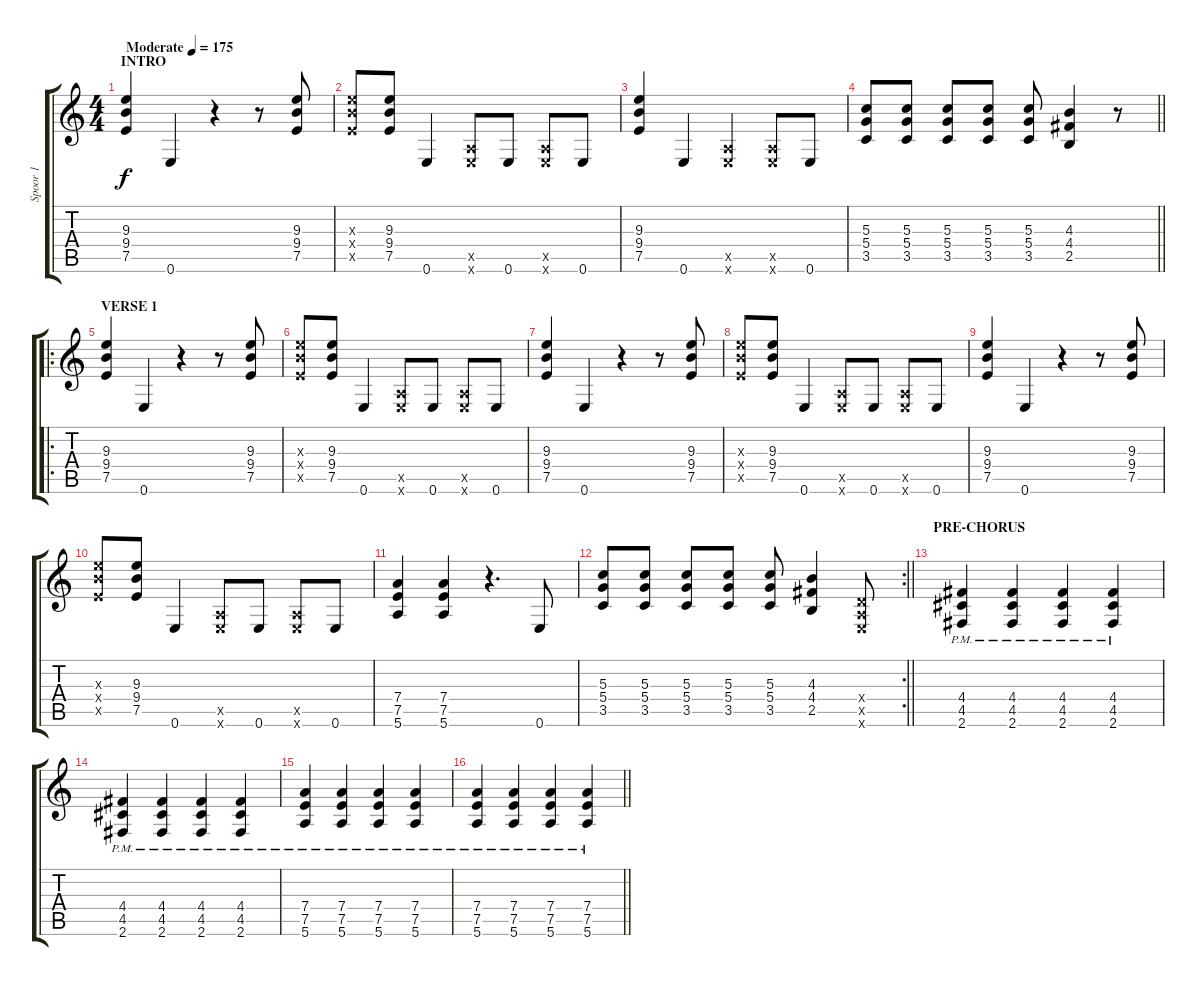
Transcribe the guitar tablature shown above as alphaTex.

\track ("Spoor 1" "Spoor 1") {instrument distortionguitar}
\staff {score tabs}
\tuning (E4 B3 G3 D3 A2 E2) {hide}
\ts (4 4)
\section ("" "INTRO")
\tempo (175 "Moderate")
\clef g2
\ks c
(9.3 9.4 7.5).4{dy f instrument distortionguitar} 0.6.4 r.4 r.8 (9.3 9.4 7.5).8 |
(9.3{x} 9.4{x} 7.5{x}).8 (9.3 9.4 7.5).8 0.6.4 (0.5{x} 0.6{x}).8 0.6.8 (0.5{x} 0.6{x}).8 0.6.8 |
(9.3 9.4 7.5).4 0.6.4 (0.5{x} 0.6{x}).4 (0.5{x} 0.6{x}).8 0.6.8 |
\barLineRight lightlight
(5.3 5.4 3.5).8 (5.3 5.4 3.5).8 (5.3 5.4 3.5).8 (5.3 5.4 3.5).8 (5.3 5.4 3.5).8 (4.3 4.4 2.5).4 r.8 |
\ro
\section ("" "VERSE 1")
(9.3 9.4 7.5).4 0.6.4 r.4 r.8 (9.3 9.4 7.5).8 |
(9.3{x} 9.4{x} 7.5{x}).8 (9.3 9.4 7.5).8 0.6.4 (0.5{x} 0.6{x}).8 0.6.8 (0.5{x} 0.6{x}).8 0.6.8 |
(9.3 9.4 7.5).4 0.6.4 r.4 r.8 (9.3 9.4 7.5).8 |
(9.3{x} 9.4{x} 7.5{x}).8 (9.3 9.4 7.5).8 0.6.4 (0.5{x} 0.6{x}).8 0.6.8 (0.5{x} 0.6{x}).8 0.6.8 |
(9.3 9.4 7.5).4 0.6.4 r.4 r.8 (9.3 9.4 7.5).8 |
(9.3{x} 9.4{x} 7.5{x}).8 (9.3 9.4 7.5).8 0.6.4 (0.5{x} 0.6{x}).8 0.6.8 (0.5{x} 0.6{x}).8 0.6.8 |
(7.4 7.5 5.6).4 (7.4 7.5 5.6).4 r.4{d} 0.6.8 |
\rc 2
\barLineRight lightlight
(5.3 5.4 3.5).8 (5.3 5.4 3.5).8 (5.3 5.4 3.5).8 (5.3 5.4 3.5).8 (5.3 5.4 3.5).8 (4.3 4.4 2.5).4 (0.4{x} 0.5{x} 0.6{x}).8 |
\section ("" "PRE-CHORUS")
(4.4{pm} 4.5{pm} 2.6{pm}).4 (4.4{pm} 4.5{pm} 2.6{pm}).4 (4.4{pm} 4.5{pm} 2.6{pm}).4 (4.4{pm} 4.5{pm} 2.6{pm}).4 |
(4.4{pm} 4.5{pm} 2.6{pm}).4 (4.4{pm} 4.5{pm} 2.6{pm}).4 (4.4{pm} 4.5{pm} 2.6{pm}).4 (4.4{pm} 4.5{pm} 2.6{pm}).4 |
(7.4{pm} 7.5{pm} 5.6{pm}).4 (7.4{pm} 7.5{pm} 5.6{pm}).4 (7.4{pm} 7.5{pm} 5.6{pm}).4 (7.4{pm} 7.5{pm} 5.6{pm}).4 |
\barLineRight lightlight
(7.4{pm} 7.5{pm} 5.6{pm}).4 (7.4{pm} 7.5{pm} 5.6{pm}).4 (7.4{pm} 7.5{pm} 5.6{pm}).4 (7.4{pm} 7.5{pm} 5.6{pm}).4
